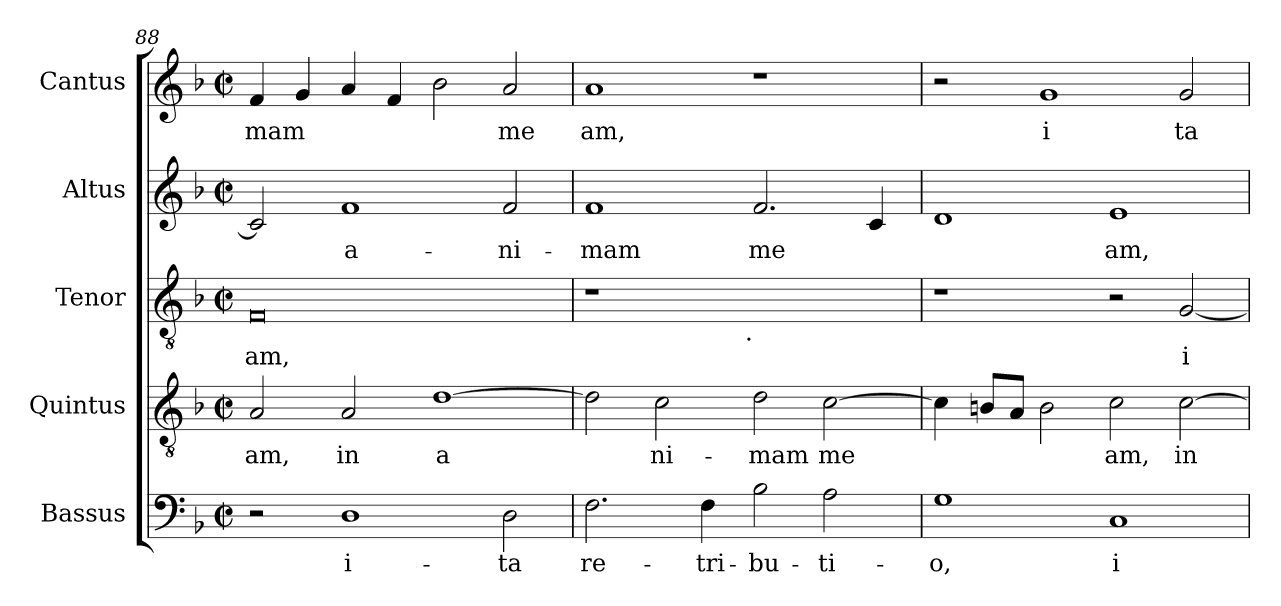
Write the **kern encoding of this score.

**kern	**text	**kern	**text	**kern	**text	**kern	**text	**kern	**text
*part5	*part5	*part4	*part4	*part3	*part3	*part2	*part2	*part1	*part1
*staff5	*staff5	*staff4	*staff4	*staff3	*staff3	*staff2	*staff2	*staff1	*staff1
*I"Bassus	*	*I"Quintus	*	*I"Tenor	*	*I"Altus	*	*I"Cantus	*
!!LO:LB:g=z
*clefF4	*	*clefGv2	*	*clefGv2	*	*clefG2	*	*clefG2	*
*k[b-]	*	*k[b-]	*	*k[b-]	*	*k[b-]	*	*k[b-]	*
*F:	*	*F:	*	*F:	*	*F:	*	*F:	*
*M2/2	*	*M2/2	*	*M2/2	*	*M2/2	*	*M2/2	*
*met(c|)	*	*met(c|)	*	*met(c|)	*	*met(c|)	*	*met(c|)	*
=88	=88	=88	=88	=88	=88	=88	=88	=88	=88
!	!	!	!LO:LY:b:cj	!	!LO:LY:b:cj	!	!LO:LY:b:cj	!	!LO:LY:b:cj
2r	.	2A/	-am,	0F	am,	2c/]	.	4f/	-mam
!	!	!	!	!	!	!	!	!	!LO:LY:b:cj
.	.	.	.	.	.	.	.	4g/	.
!	!LO:LY:b:cj	!	!LO:LY:b:cj	!	!	!	!LO:LY:b:cj	!	!LO:LY:b:cj
1D	i-	2A/	in	.	.	1f	a-	4a/	.
!	!	!	!	!	!	!	!	!	!LO:LY:b:cj
.	.	.	.	.	.	.	.	4f/	.
!	!	!	!LO:LY:b:cj	!	!	!	!	!	!LO:LY:b:cj
.	.	[>1d	a-	.	.	.	.	2b-\	.
!	!LO:LY:b:cj	!	!	!	!	!	!LO:LY:b:cj	!	!LO:LY:b:cj
2D\	-ta	.	.	.	.	2f/	-ni-	2a/	me
=89	=89	=89	=89	=89	=89	=89	=89	=89	=89
!	!LO:LY:b:cj	!	!LO:LY:b:cj	!	!	!	!LO:LY:b:cj	!	!LO:LY:b:cj
*	*	*	*	*^	*	*	*	*	*
2.F\	re-	2d\]	--	1r	2ryy	.	1f	-mam	1a	am,
!	!	!	!LO:LY:b:cj	!	!	!	!	!	!	!
.	.	2c\	-ni-	.	4ryy	.	.	.	.	.
!	!LO:LY:b:cj	!	!	!	!	!	!	!	!	!
4F\	-tri-	.	.	.	8...ryy	.	.	.	.	.
!	!	!	!	!	!LO:TX:b:t=.	!	!	!	!	!
.	.	.	.	.	1ryy	.	.	.	.	.
!	!LO:LY:b:cj	!	!LO:LY:b:cj	!	!	!	!	!LO:LY:b:cj	!	!
2B-\	-bu-	2d\	-mam	1ryy	.	.	2.f/	me-	1r	.
!	!LO:LY:b:cj	!	!LO:LY:b:cj	!	!	!	!	!	!	!
2A\	-ti-	[>2c\	me-	.	.	.	.	.	.	.
!	!	!	!	!	!	!	!	!LO:LY:b:cj	!	!
.	.	.	.	.	.	.	4c/	--	.	.
.	.	.	.	.	64ryy	.	.	.	.	.
=90	=90	=90	=90	=90	=90	=90	=90	=90	=90	=90
!	!LO:LY:b:cj	!	!LO:LY:b:cj	!	!	!	!	!LO:LY:b:cj	!	!
*	*	*	*	*v	*v	*	*	*	*	*
1G	-o,	4c\]	--	1r	.	1d	--	2r	.
!	!	!	!LO:LY:b:cj	!	!	!	!	!	!
.	.	8B/L	--	.	.	.	.	.	.
!	!	!	!LO:LY:b:cj	!	!	!	!	!	!
.	.	8A/J	--	.	.	.	.	.	.
!	!	!	!LO:LY:b:cj	!	!	!	!	!	!LO:LY:b:cj
.	.	2B\	--	.	.	.	.	1g	i
!	!LO:LY:b:cj	!	!LO:LY:b:cj	!	!	!	!LO:LY:b:cj	!	!
1C	i-	2c\	-am,	2r	.	1e	-am,	.	.
!	!	!	!LO:LY:b:cj	!	!LO:LY:b:cj	!	!	!	!LO:LY:b:cj
.	.	[>2c\	in	[<2G/	i	.	.	2g/	ta
=	=	=	=	=	=	=	=	=	=
*-	*-	*-	*-	*-	*-	*-	*-	*-	*-
